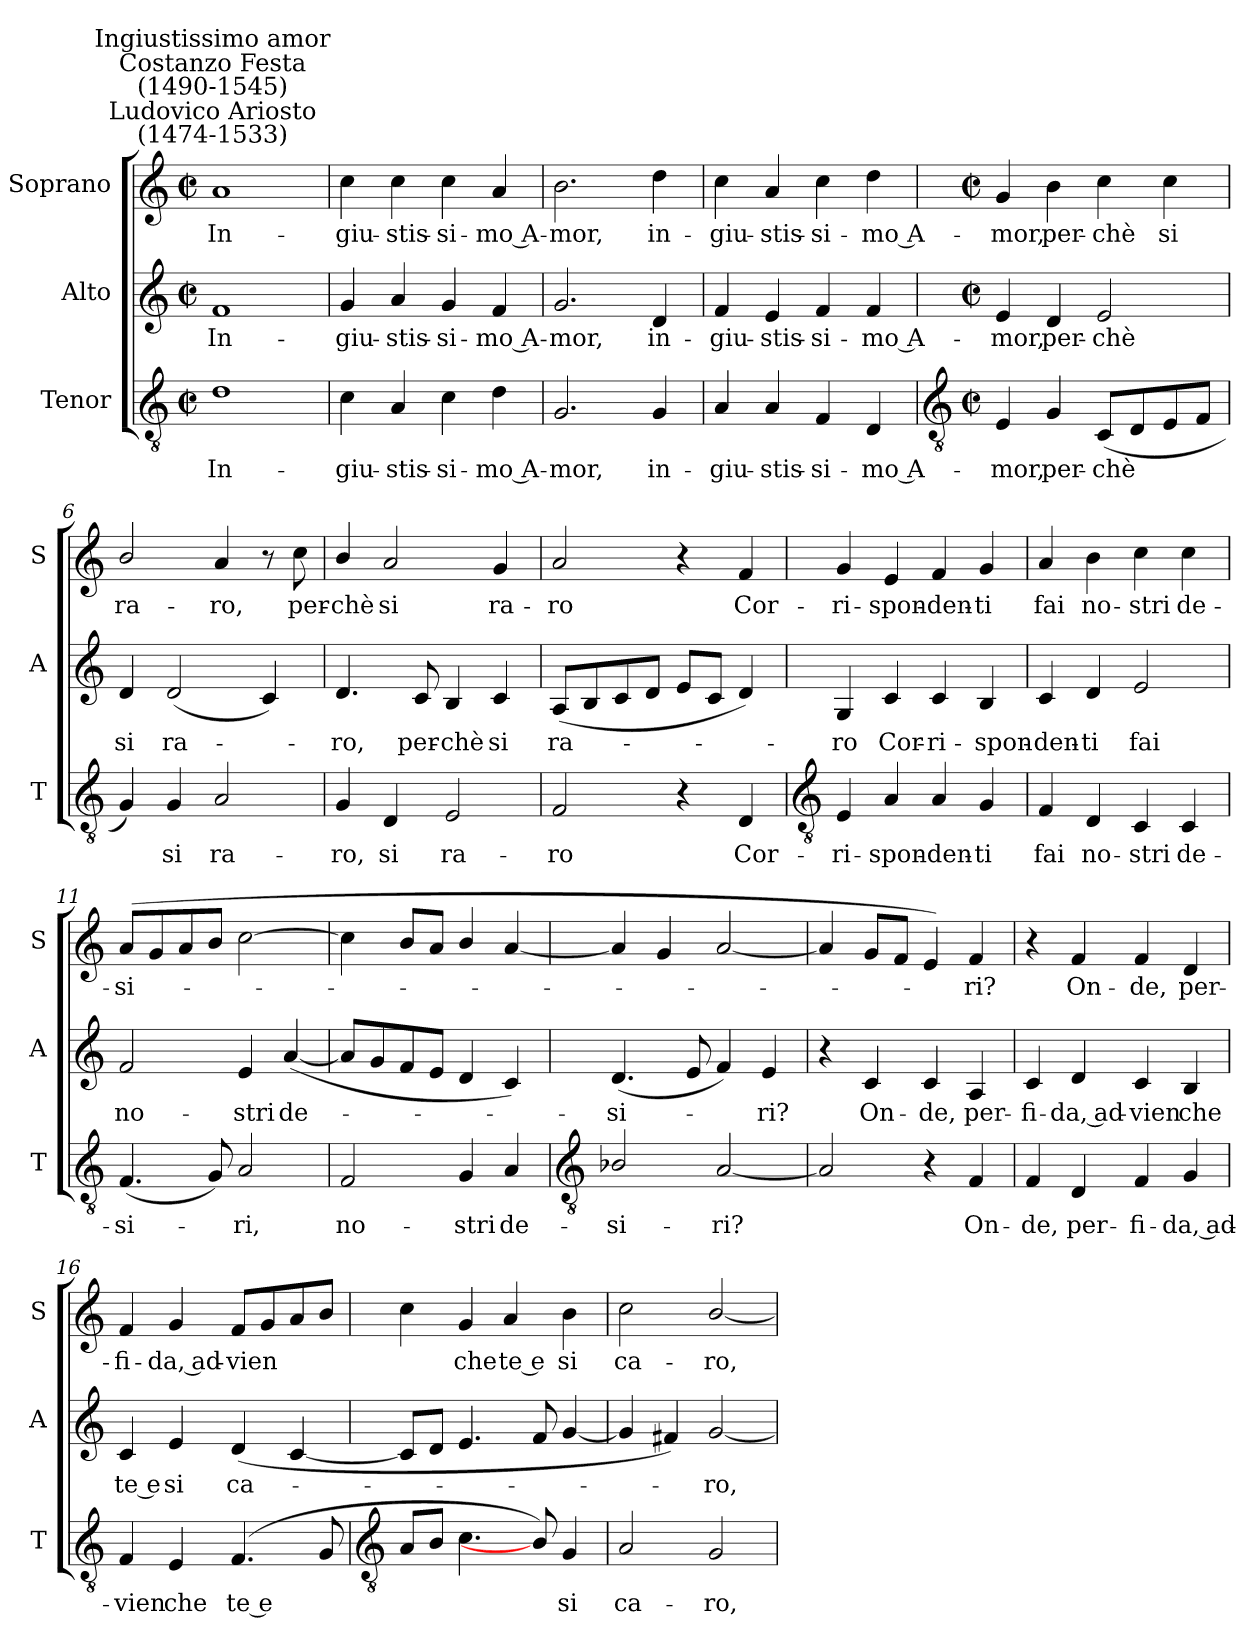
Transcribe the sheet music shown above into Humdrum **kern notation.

**kern	**text	**kern	**text	**kern	**text
*part3	*part3	*part2	*part2	*part1	*part1
*staff3	*staff3	*staff2	*staff2	*staff1	*staff1
*I"Tenor	*	*I"Alto	*	*I"Soprano	*
*I'T	*	*I'A	*	*I'S	*
*clefGv2	*	*clefG2	*	*clefG2	*
*k[]	*	*k[]	*	*k[]	*
*C:	*	*C:	*	*C:	*
*M2/2	*	*M2/2	*	*M2/2	*
*met(c|)	*	*met(c|)	*	*met(c|)	*
=1	=1	=1	=1	=1	=1
!	!	!	!	!LO:TX:a:cj:t=Ludovico Ariosto\n(1474-1533)	!
!	!	!	!	!LO:TX:a:cj:t=Costanzo Festa\n(1490-1545)	!
!	!	!	!	!LO:TX:a:cj:t=Ingiustissimo amor	!
!	!LO:LY:b	!	!LO:LY:b	!	!LO:LY:b
1d	In-	1f	In-	1a	In-
=2	=2	=2	=2	=2	=2
!	!LO:LY:b	!	!LO:LY:b	!	!LO:LY:b
4c	-giu-	4g	-giu-	4cc	-giu-
!	!LO:LY:b	!	!LO:LY:b	!	!LO:LY:b
4A	-stis-	4a	-stis-	4cc	-stis-
!	!LO:LY:b	!	!LO:LY:b	!	!LO:LY:b
4c	-si-	4g	-si-	4cc	-si-
!	!LO:LY:b	!	!LO:LY:b	!	!LO:LY:b
4d	-mo A-	4f	-mo A-	4a	-mo A-
=3	=3	=3	=3	=3	=3
!	!LO:LY:b	!	!LO:LY:b	!	!LO:LY:b
2.G	-mor,	2.g	-mor,	2.b	-mor,
!	!LO:LY:b	!	!LO:LY:b	!	!LO:LY:b
4G	in-	4d	in-	4dd	in-
=4	=4	=4	=4	=4	=4
!	!LO:LY:b	!	!LO:LY:b	!	!LO:LY:b
4A	-giu-	4f	-giu-	4cc	-giu-
!	!LO:LY:b	!	!LO:LY:b	!	!LO:LY:b
4A	-stis-	4e	-stis-	4a	-stis-
!	!LO:LY:b	!	!LO:LY:b	!	!LO:LY:b
4F	-si-	4f	-si-	4cc	-si-
!	!LO:LY:b	!	!LO:LY:b	!	!LO:LY:b
4D	-mo A-	4f	-mo A-	4dd	-mo A-
!!LO:LB:g=z
=5	=5	=5	=5	=5	=5
*clefGv2	*	*	*	*	*
*M2/2	*	*M2/2	*	*M2/2	*
*met(c|)	*	*met(c|)	*	*met(c|)	*
!	!LO:LY:b	!	!LO:LY:b	!	!LO:LY:b
4E	-mor,	4e	-mor,	4g	-mor,
!	!LO:LY:b	!	!LO:LY:b	!	!LO:LY:b
4G	per-	4d	per-	4b	per-
!	!LO:LY:b	!	!LO:LY:b	!	!LO:LY:b
(<8CL	-chè	2e	-chè	4cc	-chè
8D	.	.	.	.	.
!	!	!	!	!	!LO:LY:b
8E	.	.	.	4cc	si
8FJ	.	.	.	.	.
=6	=6	=6	=6	=6	=6
!	!	!	!LO:LY:b	!	!LO:LY:b
4G)	.	4d	si	2b/	ra-
!	!LO:LY:b	!	!LO:LY:b	!	!
4G	si	(<2d	ra-	.	.
!	!LO:LY:b	!	!	!	!LO:LY:b
2A	ra-	.	.	4a	-ro,
.	.	4c)	.	8r	.
!	!	!	!	!	!LO:LY:b
.	.	.	.	8cc	per-
=7	=7	=7	=7	=7	=7
!	!LO:LY:b	!	!LO:LY:b	!	!LO:LY:b
4G	-ro,	4.d	ro,	4b/	-chè
!	!LO:LY:b	!	!	!	!LO:LY:b
4D	si	.	.	2a	si
!	!	!	!LO:LY:b	!	!
.	.	8c	per-	.	.
!	!LO:LY:b	!	!LO:LY:b	!	!
2E	ra-	4B	-chè	.	.
!	!	!	!LO:LY:b	!	!LO:LY:b
.	.	4c	si	4g	ra-
=8	=8	=8	=8	=8	=8
!	!LO:LY:b	!	!LO:LY:b	!	!LO:LY:b
2F	-ro	(<8AL	ra-	2a	-ro
.	.	8B	.	.	.
.	.	8c	.	.	.
.	.	8dJ	.	.	.
4r	.	8eL	.	4r	.
.	.	8cJ	.	.	.
!	!LO:LY:b	!	!	!	!LO:LY:b
4D	Cor-	4d)	.	4f	Cor-
!!LO:LB:g=z
=9	=9	=9	=9	=9	=9
*clefGv2	*	*	*	*	*
!	!LO:LY:b	!	!LO:LY:b	!	!LO:LY:b
4E	-ri-	4G	ro	4g	-ri-
!	!LO:LY:b	!	!LO:LY:b	!	!LO:LY:b
4A	-spon-	4c	Cor-	4e	-spon-
!	!LO:LY:b	!	!LO:LY:b	!	!LO:LY:b
4A	-den-	4c	-ri-	4f	-den-
!	!LO:LY:b	!	!LO:LY:b	!	!LO:LY:b
4G	-ti	4B	-spon-	4g	-ti
=10	=10	=10	=10	=10	=10
!	!LO:LY:b	!	!LO:LY:b	!	!LO:LY:b
4F	fai	4c	-den-	4a	fai
!	!LO:LY:b	!	!LO:LY:b	!	!LO:LY:b
4D	no-	4d	-ti	4b	no-
!	!LO:LY:b	!	!LO:LY:b	!	!LO:LY:b
4C	-stri	2e	fai	4cc	-stri
!	!LO:LY:b	!	!	!	!LO:LY:b
4C	de-	.	.	4cc	de-
=11	=11	=11	=11	=11	=11
!	!LO:LY:b	!	!LO:LY:b	!	!LO:LY:b
(<4.F	-si-	2f	no-	(<8aL	-si-
.	.	.	.	8g	.
.	.	.	.	8a	.
8G)	.	.	.	8bJ	.
!	!LO:LY:b	!	!LO:LY:b	!	!
2A	ri,	4e	-stri	[2cc	.
!	!	!	!LO:LY:b	!	!
.	.	(<[4a	de-	.	.
=12	=12	=12	=12	=12	=12
!	!LO:LY:b	!	!	!	!
2F	no-	8aL]	.	4cc]	.
.	.	8g	.	.	.
.	.	8f	.	8bL	.
.	.	8eJ	.	8aJ	.
!	!LO:LY:b	!	!	!	!
4G	-stri	4d	.	4b/	.
!	!LO:LY:b	!	!	!	!
4A	de-	4c)	.	[4a	.
!!LO:LB:g=z
=13	=13	=13	=13	=13	=13
*clefGv2	*	*	*	*	*
!	!LO:LY:b	!	!LO:LY:b	!	!
2B-X/	-si-	(<4.d	si-	4a]	.
.	.	.	.	4g	.
.	.	8e	.	.	.
!	!LO:LY:b	!	!	!	!
[2A	-ri?	4f)	.	[2a	.
!	!	!	!LO:LY:b	!	!
.	.	4e	ri?	.	.
=14	=14	=14	=14	=14	=14
2A]	.	4r	.	4a]	.
!	!	!	!LO:LY:b	!	!
.	.	4c	On-	8gL	.
.	.	.	.	8fJ	.
!	!	!	!LO:LY:b	!	!
4r	.	4c	-de,	4e)	.
!	!LO:LY:b	!	!LO:LY:b	!	!LO:LY:b
4F	On-	4A	per-	4f	ri?
=15	=15	=15	=15	=15	=15
!	!LO:LY:b	!	!LO:LY:b	!	!
4F	-de,	4c	-fi-	4r	.
!	!LO:LY:b	!	!LO:LY:b	!	!LO:LY:b
4D	per-	4d	-da, ad-	4f	On-
!	!LO:LY:b	!	!LO:LY:b	!	!LO:LY:b
4F	-fi-	4c	-vien	4f	-de,
!	!LO:LY:b	!	!LO:LY:b	!	!LO:LY:b
4G	-da, ad-	4B	che	4d	per-
=16	=16	=16	=16	=16	=16
!	!LO:LY:b	!	!LO:LY:b	!	!LO:LY:b
4F	-vien	4c	te e	4f	-fi-
!	!LO:LY:b	!	!LO:LY:b	!	!LO:LY:b
4E	che	4e	si	4g	-da, ad-
!	!LO:LY:b	!	!LO:LY:b	!	!LO:LY:b
(<4.F	te e	(<4d	ca-	8fL	-vien
.	.	.	.	8g	.
.	.	[4c	.	8a	.
8G	.	.	.	8bJ	.
!!LO:LB:g=z
=17	=17	=17	=17	=17	=17
*clefGv2	*	*	*	*	*
8AL	.	8cL]	.	4cc\	.
8BJ	.	8dJ	.	.	.
!	!	!	!	!	!LO:LY:b
4.c\	.	4.e	.	4g	che
!	!	!	!	!	!LO:LY:b
.	.	.	.	4a	te e
8B/])	.	8f	.	.	.
!	!LO:LY:b	!	!	!	!LO:LY:b
4G	si	[4g	.	4b	si
=18	=18	=18	=18	=18	=18
!	!LO:LY:b	!	!	!	!LO:LY:b
2A	ca-	4g]	.	2cc	ca-
.	.	4f#X)	.	.	.
!	!LO:LY:b	!	!LO:LY:b	!	!LO:LY:b
2G	-ro,	[2g	ro,	[2b/	-ro,
=	=	=	=	=	=
*-	*-	*-	*-	*-	*-
